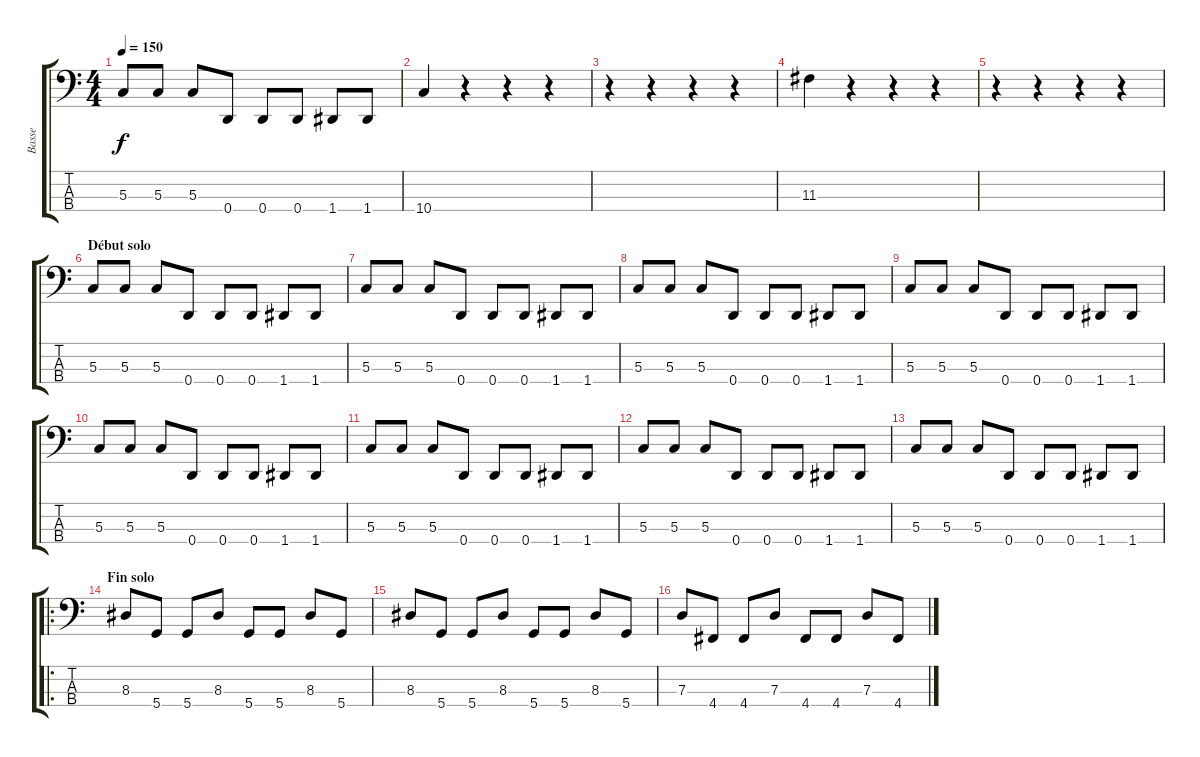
\track ("Basse" "Basse") {instrument electricbasspick}
\staff {score tabs}
\tuning (F2 C2 G1 D1) {hide}
\ts (4 4)
\tempo 150
\clef f4
\ks c
5.3.8{dy f} 5.3.8 5.3.8 0.4.8 0.4.8 0.4.8 1.4.8 1.4.8 |
10.4.4 r.4 r.4 r.4 |
r.4 r.4 r.4 r.4 |
11.3.4 r.4 r.4 r.4 |
r.4 r.4 r.4 r.4 |
\section ("" "Début solo")
5.3.8 5.3.8 5.3.8 0.4.8 0.4.8 0.4.8 1.4.8 1.4.8 |
5.3.8 5.3.8 5.3.8 0.4.8 0.4.8 0.4.8 1.4.8 1.4.8 |
5.3.8 5.3.8 5.3.8 0.4.8 0.4.8 0.4.8 1.4.8 1.4.8 |
5.3.8 5.3.8 5.3.8 0.4.8 0.4.8 0.4.8 1.4.8 1.4.8 |
5.3.8 5.3.8 5.3.8 0.4.8 0.4.8 0.4.8 1.4.8 1.4.8 |
5.3.8 5.3.8 5.3.8 0.4.8 0.4.8 0.4.8 1.4.8 1.4.8 |
5.3.8 5.3.8 5.3.8 0.4.8 0.4.8 0.4.8 1.4.8 1.4.8 |
5.3.8 5.3.8 5.3.8 0.4.8 0.4.8 0.4.8 1.4.8 1.4.8 |
\ro
\section ("" "Fin solo")
8.3.8 5.4.8 5.4.8 8.3.8 5.4.8 5.4.8 8.3.8 5.4.8 |
8.3.8 5.4.8 5.4.8 8.3.8 5.4.8 5.4.8 8.3.8 5.4.8 |
7.3.8 4.4.8 4.4.8 7.3.8 4.4.8 4.4.8 7.3.8 4.4.8
